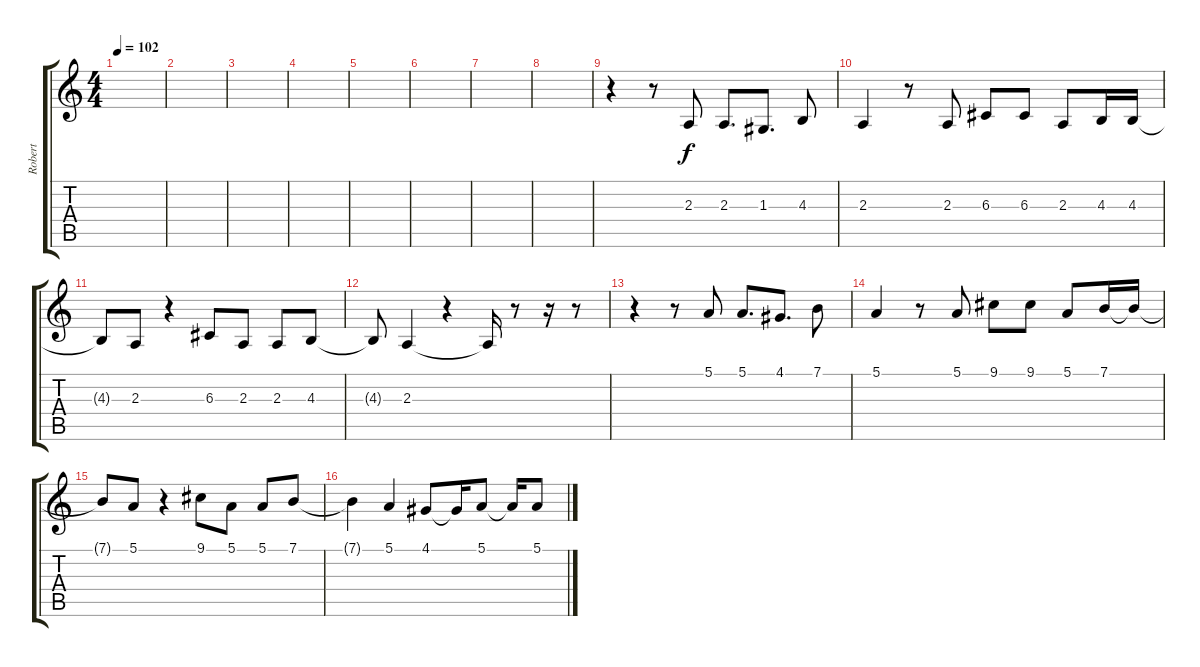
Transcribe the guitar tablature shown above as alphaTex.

\track ("Robert" "Robert") {instrument clarinet}
\staff {score tabs}
\tuning (E4 B3 G3 D3 A2 D2) {hide}
\ts (4 4)
\tempo 102
\clef g2
\ks c
|
|
|
|
|
|
|
|
r.4 r.8 2.3.8 2.3.8{d} 1.3.8{d} 4.3.8 |
2.3.4 r.8 2.3.8 6.3.8 6.3.8 2.3.8 4.3.16 4.3.16 |
4.3{t}.8 2.3.8 r.4 6.3.8 2.3.8 2.3.8 4.3.8 |
4.3{t}.8 2.3.4 r.4 2.3{t}.16 r.8 r.16 r.8 |
r.4 r.8 5.1.8 5.1.8{d} 4.1.8{d} 7.1.8 |
5.1.4 r.8 5.1.8 9.1.8 9.1.8 5.1.8 7.1.16 7.1{t}.16 |
7.1{t}.8 5.1.8 r.4 9.1.8 5.1.8 5.1.8 7.1.8 |
7.1{t}.4 5.1.4 4.1.8 4.1{t}.16 5.1.8 5.1{t}.16 5.1.8
